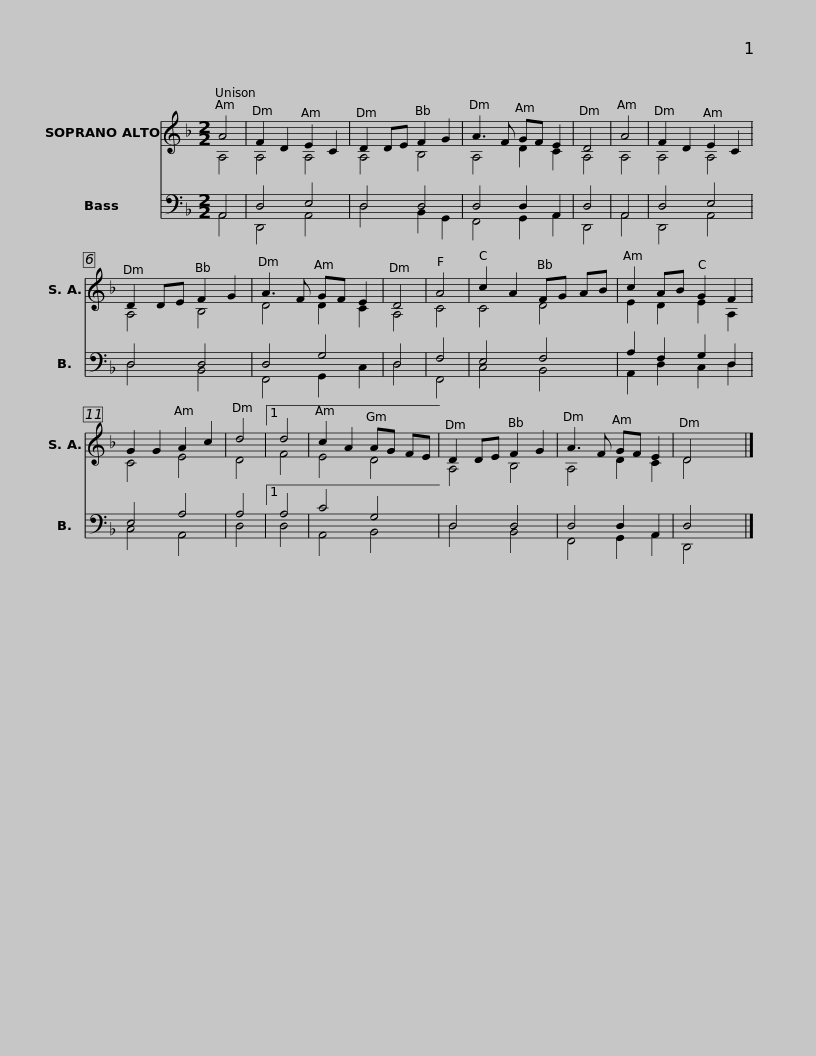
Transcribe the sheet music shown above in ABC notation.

X:1
%%score ( 1 2 ) ( 3 4 )
L:1/8
M:2/2
I:linebreak $
K:F
V:1 treble
V:2 treble
V:3 bass
V:4 bass
V:1
 A4 | F2 D2 E2 C2 | D2 DE F2 G2 | A3 F GF E2 | D4 |$ %5
 A4 | F2 D2 E2 C2 | D2 DE F2 G2 | A3 F GF E2 | D4 |$ %10
 A4 | c2 A2 FG AB | c2 AB G2 F2 | G2 G2 A2 c2 | d4 |1$ %15
 d4 | c2 A2 AG FE | D2 DE F2 G2 | A3 F GF E2 | D4 x4 |] %20
V:2
 A,4 | A,4 A,4 | A,4 B,4 | A,4 D2 C2 | A,4 |$ %5
 A,4 | A,4 A,4 | A,4 B,4 | D4 D2 C2 | A,4 |$ %10
 C4 | C4 D4 | E2 D2 E2 A,2 | C4 E4 | D4 |1$ %15
 F4 | E4 D4 | A,4 B,4 | A,4 D2 C2 | D4 x4 |] %20
V:3
 A,,4 | D,4 E,4 | D,4 D,4 | D,4 D,2 A,,2 | D,4 |$ %5
 A,,4 | D,4 E,4 | D,4 D,4 | D,4 G,4 | D,4 |$ %10
 F,4 | E,4 F,4 | A,2 F,2 G,2 D,2 | E,4 A,4 | A,4 |1$ %15
 A,4 | C4 G,4 | D,4 D,4 | D,4 D,2 A,,2 | D,4 x4 |] %20
V:4
 A,,4 | D,,4 A,,4 | D,4 B,,2 G,,2 | F,,4 G,,2 A,,2 | D,,4 |$ %5
 A,,4 | D,,4 A,,4 | D,4 B,,4 | F,,4 G,,2 C,2 | D,4 |$ %10
 F,,4 | C,4 B,,4 | A,,2 D,2 C,2 D,2 | C,4 A,,4 | D,4 |1$ %15
 D,4 | A,,4 B,,4 | D,4 B,,4 | F,,4 G,,2 A,,2 | D,,4 x4 |] %20
